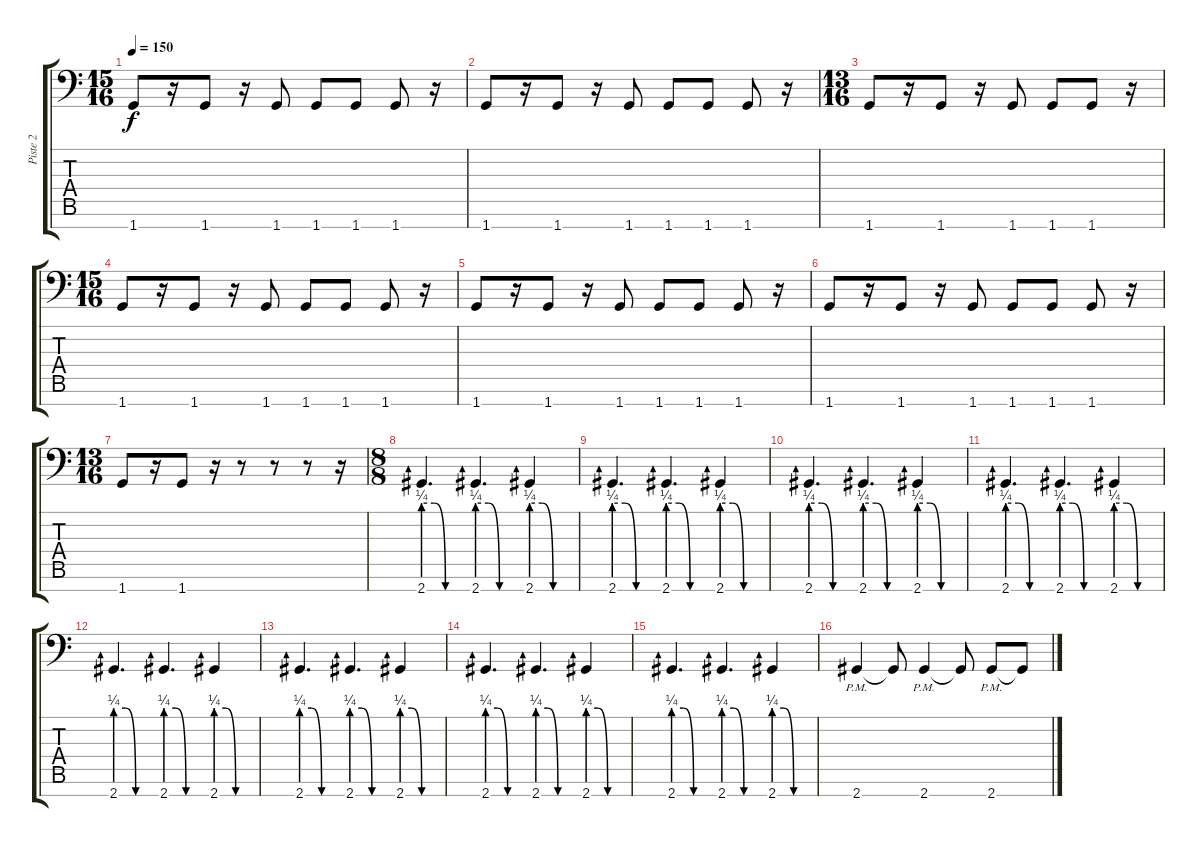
\track ("Piste 2" "Piste 2") {instrument distortionguitar}
\staff {score tabs}
\tuning (B3 Gb3 D3 A2 E2 B1 Gb1) {hide}
\ts (15 16)
\tempo 150
\clef f4
\ks c
1.7.8{dy f} r.16 1.7.8 r.16 1.7.8 1.7.8 1.7.8 1.7.8 r.16 |
1.7.8 r.16 1.7.8 r.16 1.7.8 1.7.8 1.7.8 1.7.8 r.16 |
\ts (13 16)
1.7.8 r.16 1.7.8 r.16 1.7.8 1.7.8 1.7.8 r.16 |
\ts (15 16)
1.7.8 r.16 1.7.8 r.16 1.7.8 1.7.8 1.7.8 1.7.8 r.16 |
1.7.8 r.16 1.7.8 r.16 1.7.8 1.7.8 1.7.8 1.7.8 r.16 |
1.7.8 r.16 1.7.8 r.16 1.7.8 1.7.8 1.7.8 1.7.8 r.16 |
\ts (13 16)
1.7.8 r.16 1.7.8 r.16 r.8 r.8 r.8 r.16 |
\ts (8 8)
2.7{be (custom 0 1 15 1 30 0 60 0)}.4{d} 2.7{be (custom 0 1 15 1 30 0 60 0)}.4{d} 2.7{be (custom 0 1 15 1 30 0 60 0)}.4 |
2.7{be (custom 0 1 15 1 30 0 60 0)}.4{d} 2.7{be (custom 0 1 15 1 30 0 60 0)}.4{d} 2.7{be (custom 0 1 15 1 30 0 60 0)}.4 |
2.7{be (custom 0 1 15 1 30 0 60 0)}.4{d} 2.7{be (custom 0 1 15 1 30 0 60 0)}.4{d} 2.7{be (custom 0 1 15 1 30 0 60 0)}.4 |
2.7{be (custom 0 1 15 1 30 0 60 0)}.4{d} 2.7{be (custom 0 1 15 1 30 0 60 0)}.4{d} 2.7{be (custom 0 1 15 1 30 0 60 0)}.4 |
2.7{be (custom 0 1 15 1 30 0 60 0)}.4{d} 2.7{be (custom 0 1 15 1 30 0 60 0)}.4{d} 2.7{be (custom 0 1 15 1 30 0 60 0)}.4 |
2.7{be (custom 0 1 15 1 30 0 60 0)}.4{d} 2.7{be (custom 0 1 15 1 30 0 60 0)}.4{d} 2.7{be (custom 0 1 15 1 30 0 60 0)}.4 |
2.7{be (custom 0 1 15 1 30 0 60 0)}.4{d} 2.7{be (custom 0 1 15 1 30 0 60 0)}.4{d} 2.7{be (custom 0 1 15 1 30 0 60 0)}.4 |
2.7{be (custom 0 1 15 1 30 0 60 0)}.4{d} 2.7{be (custom 0 1 15 1 30 0 60 0)}.4{d} 2.7{be (custom 0 1 15 1 30 0 60 0)}.4 |
2.7{pm}.4 2.7{t}.8 2.7{pm}.4 2.7{t}.8 2.7{pm}.8 2.7{t}.8
